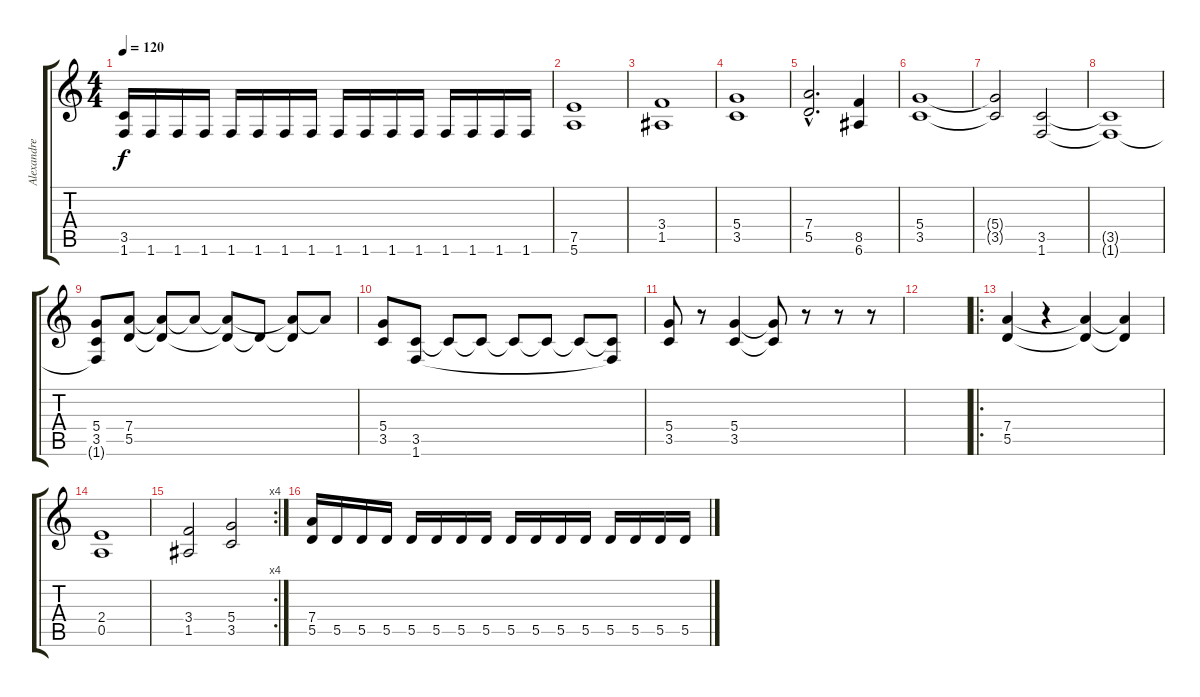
\track ("Alexandre B." "Alexandre ") {instrument distortionguitar}
\staff {score tabs}
\tuning (E4 B3 G3 D3 A2 E2) {hide}
\ts (4 4)
\tempo 120
\clef g2
\ks c
(3.5 1.6).16{dy f} 1.6.16 1.6.16 1.6.16 1.6.16 1.6.16 1.6.16 1.6.16 1.6.16 1.6.16 1.6.16 1.6.16 1.6.16 1.6.16 1.6.16 1.6.16 |
(7.5 5.6).1 |
(3.4 1.5).1 |
(5.4 3.5).1 |
(7.4{hac} 5.5{hac}).2{d} (8.5 6.6).4 |
(5.4 3.5).1 |
(5.4{t} 3.5{t}).2 (3.5 1.6).2 |
(3.5{t} 1.6{t}).1 |
(5.4 3.5 1.6{t}).8 (7.4 5.5).8 (7.4{t} 5.5{t}).8 7.4{t}.8 (7.4{t} 5.5{t}).8 5.5{t}.8 (7.4{t} 5.5{t}).8 7.4{t}.8 |
(5.4 3.5).8 (3.5 1.6).8 3.5{t}.8 3.5{t}.8 3.5{t}.8 3.5{t}.8 3.5{t}.8 (3.5{t} 1.6{t}).8 |
(5.4 3.5).8 r.8 (5.4 3.5).4 (5.4{t} 3.5{t}).8 r.8 r.8 r.8 |
|
\ro
(7.4 5.5).4 r.4 (7.4{t} 5.5{t}).4 (7.4{t} 5.5{t}).4 |
(2.4 0.5).1 |
\rc 4
(3.4 1.5).2 (5.4 3.5).2 |
(7.4 5.5).16 5.5.16 5.5.16 5.5.16 5.5.16 5.5.16 5.5.16 5.5.16 5.5.16 5.5.16 5.5.16 5.5.16 5.5.16 5.5.16 5.5.16 5.5.16
